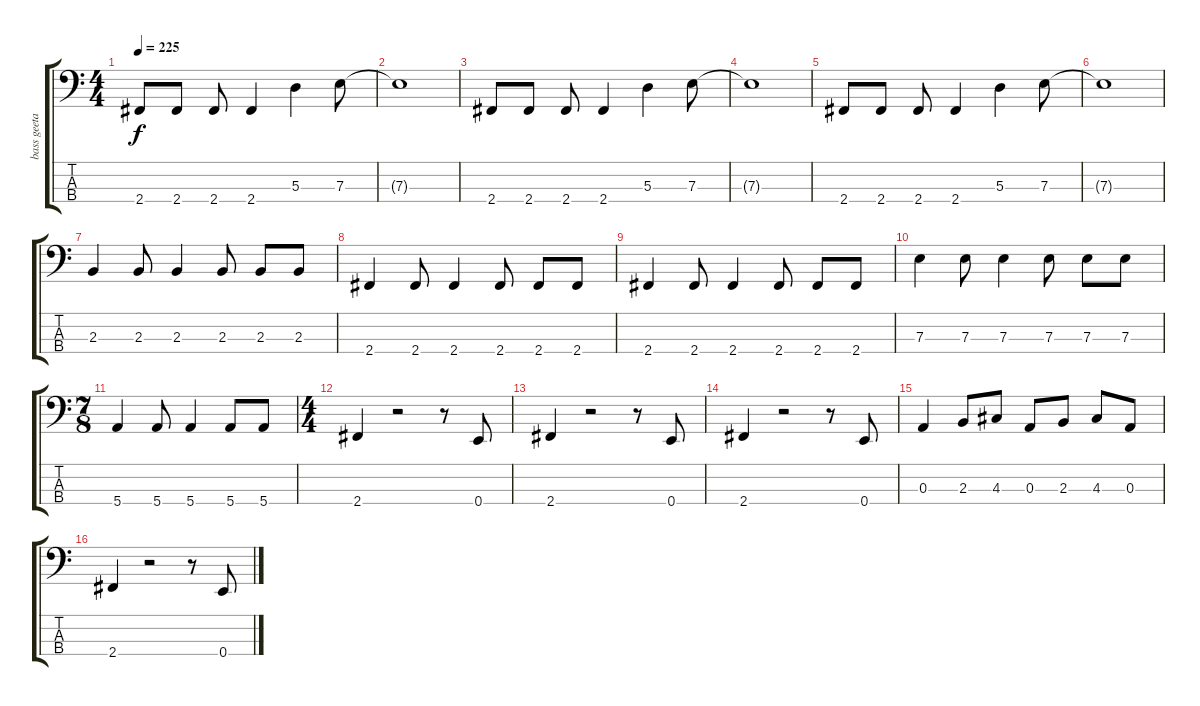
\track ("bass geetar" "bass geeta") {instrument electricbasspick}
\staff {score tabs}
\tuning (G2 D2 A1 E1) {hide}
\ts (4 4)
\tempo 225
\clef f4
\ks c
2.4.8{dy f} 2.4.8 2.4.8 2.4.4 5.3.4 7.3.8 |
7.3{t}.1 |
2.4.8 2.4.8 2.4.8 2.4.4 5.3.4 7.3.8 |
7.3{t}.1 |
2.4.8 2.4.8 2.4.8 2.4.4 5.3.4 7.3.8 |
7.3{t}.1 |
2.3.4 2.3.8 2.3.4 2.3.8 2.3.8 2.3.8 |
2.4.4 2.4.8 2.4.4 2.4.8 2.4.8 2.4.8 |
2.4.4 2.4.8 2.4.4 2.4.8 2.4.8 2.4.8 |
7.3.4 7.3.8 7.3.4 7.3.8 7.3.8 7.3.8 |
\ts (7 8)
5.4.4 5.4.8 5.4.4 5.4.8 5.4.8 |
\ts (4 4)
2.4.4 r.2 r.8 0.4.8 |
2.4.4 r.2 r.8 0.4.8 |
2.4.4 r.2 r.8 0.4.8 |
0.3.4 2.3.8 4.3.8 0.3.8 2.3.8 4.3.8 0.3.8 |
2.4.4 r.2 r.8 0.4.8
